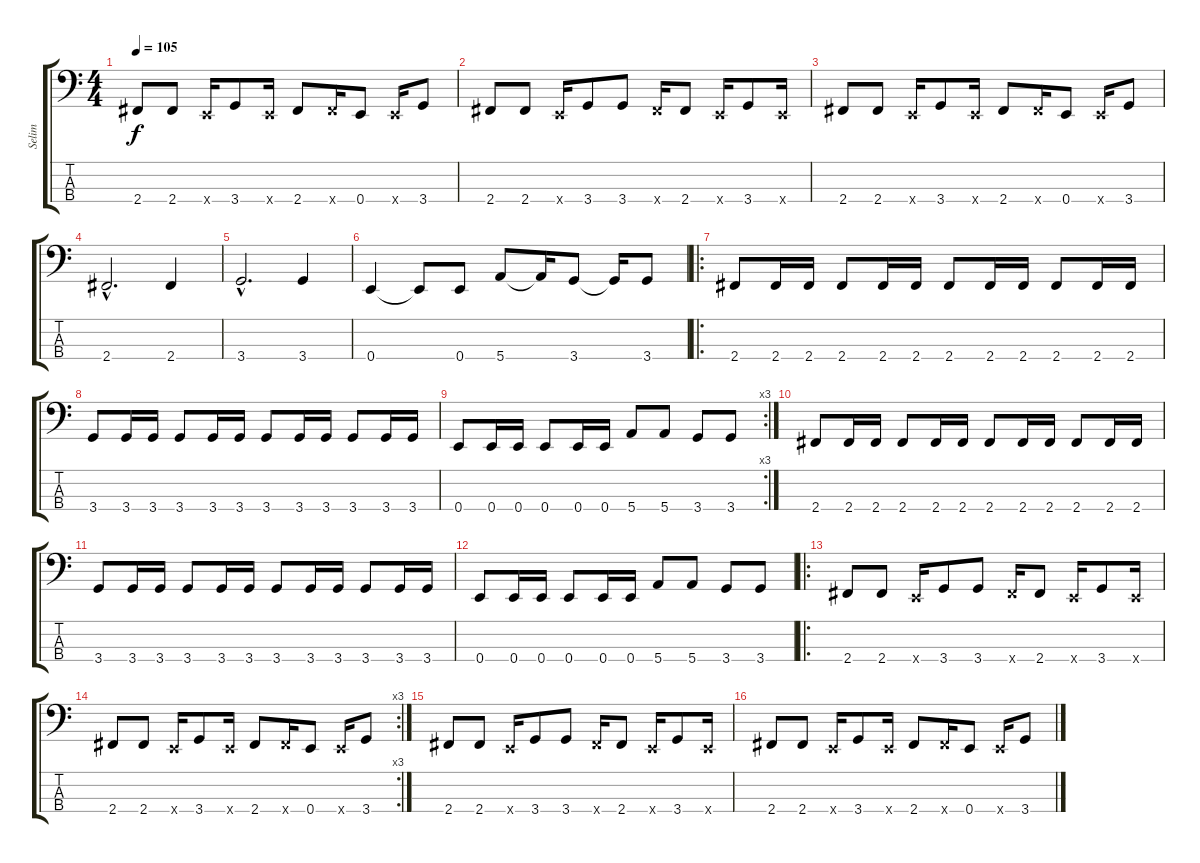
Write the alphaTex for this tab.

\track ("Selim" "Selim") {instrument electricbasspick}
\staff {score tabs}
\tuning (G2 D2 A1 E1) {hide}
\ts (4 4)
\tempo 105
\clef f4
\ks c
2.4.8{dy f} 2.4.8 0.4{x}.16 3.4.8 0.4{x}.16 2.4.8 2.4{x}.16 0.4.8 0.4{x}.16 3.4.8 |
2.4.8 2.4.8 0.4{x}.16 3.4.8 3.4.8 2.4{x}.16 2.4.8 0.4{x}.16 3.4.8 0.4{x}.16 |
2.4.8 2.4.8 0.4{x}.16 3.4.8 0.4{x}.16 2.4.8 2.4{x}.16 0.4.8 0.4{x}.16 3.4.8 |
2.4{hac}.2{d} 2.4.4 |
3.4{hac}.2{d} 3.4.4 |
0.4.4 0.4{t}.8 0.4.8 5.4.8 5.4{t}.16 3.4.8 3.4{t}.16 3.4.8 |
\ro
2.4.8 2.4.16 2.4.16 2.4.8 2.4.16 2.4.16 2.4.8 2.4.16 2.4.16 2.4.8 2.4.16 2.4.16 |
3.4.8 3.4.16 3.4.16 3.4.8 3.4.16 3.4.16 3.4.8 3.4.16 3.4.16 3.4.8 3.4.16 3.4.16 |
\rc 3
0.4.8 0.4.16 0.4.16 0.4.8 0.4.16 0.4.16 5.4.8 5.4.8 3.4.8 3.4.8 |
2.4.8 2.4.16 2.4.16 2.4.8 2.4.16 2.4.16 2.4.8 2.4.16 2.4.16 2.4.8 2.4.16 2.4.16 |
3.4.8 3.4.16 3.4.16 3.4.8 3.4.16 3.4.16 3.4.8 3.4.16 3.4.16 3.4.8 3.4.16 3.4.16 |
0.4.8 0.4.16 0.4.16 0.4.8 0.4.16 0.4.16 5.4.8 5.4.8 3.4.8 3.4.8 |
\ro
2.4.8 2.4.8 0.4{x}.16 3.4.8 3.4.8 2.4{x}.16 2.4.8 0.4{x}.16 3.4.8 0.4{x}.16 |
\rc 3
2.4.8 2.4.8 0.4{x}.16 3.4.8 0.4{x}.16 2.4.8 2.4{x}.16 0.4.8 0.4{x}.16 3.4.8 |
2.4.8 2.4.8 0.4{x}.16 3.4.8 3.4.8 2.4{x}.16 2.4.8 0.4{x}.16 3.4.8 0.4{x}.16 |
2.4.8 2.4.8 0.4{x}.16 3.4.8 0.4{x}.16 2.4.8 2.4{x}.16 0.4.8 0.4{x}.16 3.4.8
